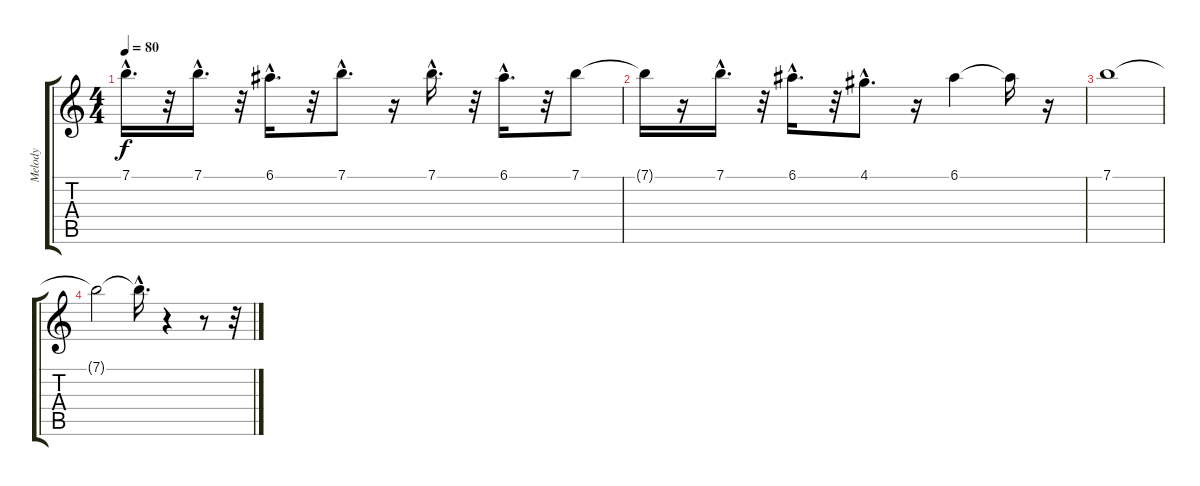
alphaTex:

\track ("Melody " "Melody ") {instrument electricguitarjazz}
\staff {score tabs}
\tuning (E4 B3 G3 D3 A2 E2) {hide}
\ts (4 4)
\tempo 80
\clef g2
\ks c
7.1{hac}.16{d dy f} r.32 7.1{hac}.16{d} r.32 6.1{hac}.16{d} r.32 7.1{hac}.8{d} r.16 7.1{hac}.16{d} r.32 6.1{hac}.16{d} r.32 7.1.8 |
7.1{t}.16 r.16 7.1{hac}.16{d} r.32 6.1{hac}.16{d} r.32 4.1{hac}.8{d} r.16 6.1.4 6.1{t}.16 r.16 |
7.1.1 |
7.1{t}.2 7.1{hac t}.16{d} r.4 r.8 r.32
